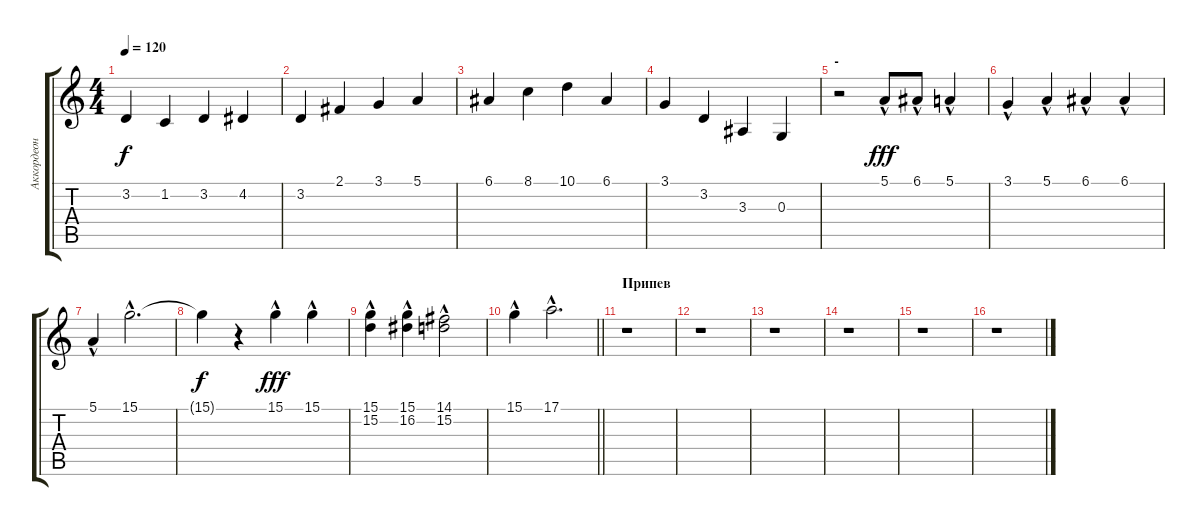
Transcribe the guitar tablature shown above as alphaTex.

\track ("Аккордеон ПР " "Аккордеон ") {instrument accordion}
\staff {score tabs}
\tuning (E4 B3 G3 D3 A2 E2) {hide}
\ts (4 4)
\tempo 120
\clef g2
\ks c
3.2.4{dy f} 1.2.4 3.2.4 4.2.4 |
3.2.4 2.1.4 3.1.4 5.1.4 |
6.1.4 8.1.4 10.1.4 6.1.4 |
3.1.4 3.2.4 3.3.4 0.3.4 |
\section ("" "-")
r.2 5.1{hac}.8{dy fff} 6.1{hac}.8 5.1{hac}.4 |
3.1{hac}.4 5.1{hac}.4 6.1{hac}.4 6.1{hac}.4 |
5.1{hac}.4 15.1{hac}.2{d} |
15.1{t}.4{dy f} r.4 15.1{hac}.4{dy fff} 15.1{hac}.4 |
(15.1{hac} 15.2{hac}).4 (15.1{hac} 16.2{hac}).4 (14.1{hac} 15.2{hac}).2 |
\barLineRight lightlight
15.1{hac}.4 17.1{hac}.2{d} |
\section ("" "Припев")
r.1 |
r.1 |
r.1 |
r.1 |
r.1 |
r.1
